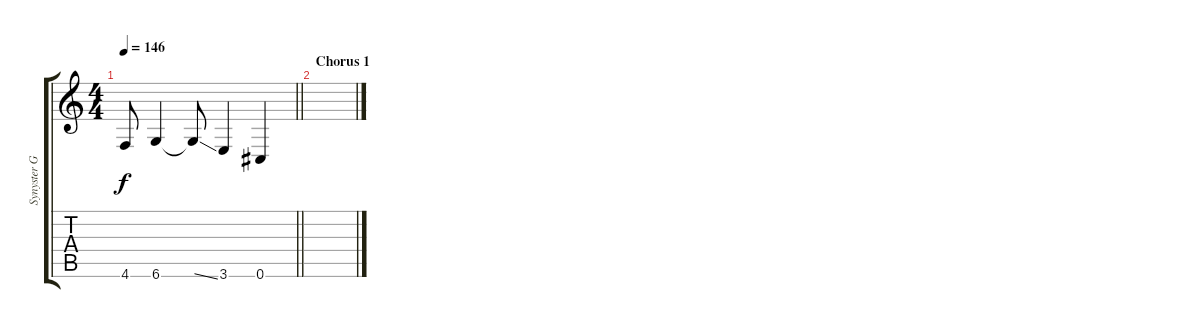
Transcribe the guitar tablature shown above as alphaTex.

\track ("Synyster Gates | Gtr. 1 - Db" "Synyster G") {instrument distortionguitar}
\staff {score tabs}
\tuning (Eb4 Bb3 Gb3 Db3 Ab2 Db2) {hide}
\ts (4 4)
\tempo 146
\clef g2
\barLineRight lightlight
\ks c
4.6{t}.8{dy f} 6.6.4 6.6{ss t}.8 3.6.4 0.6.4 |
\section ("" "Chorus 1")
